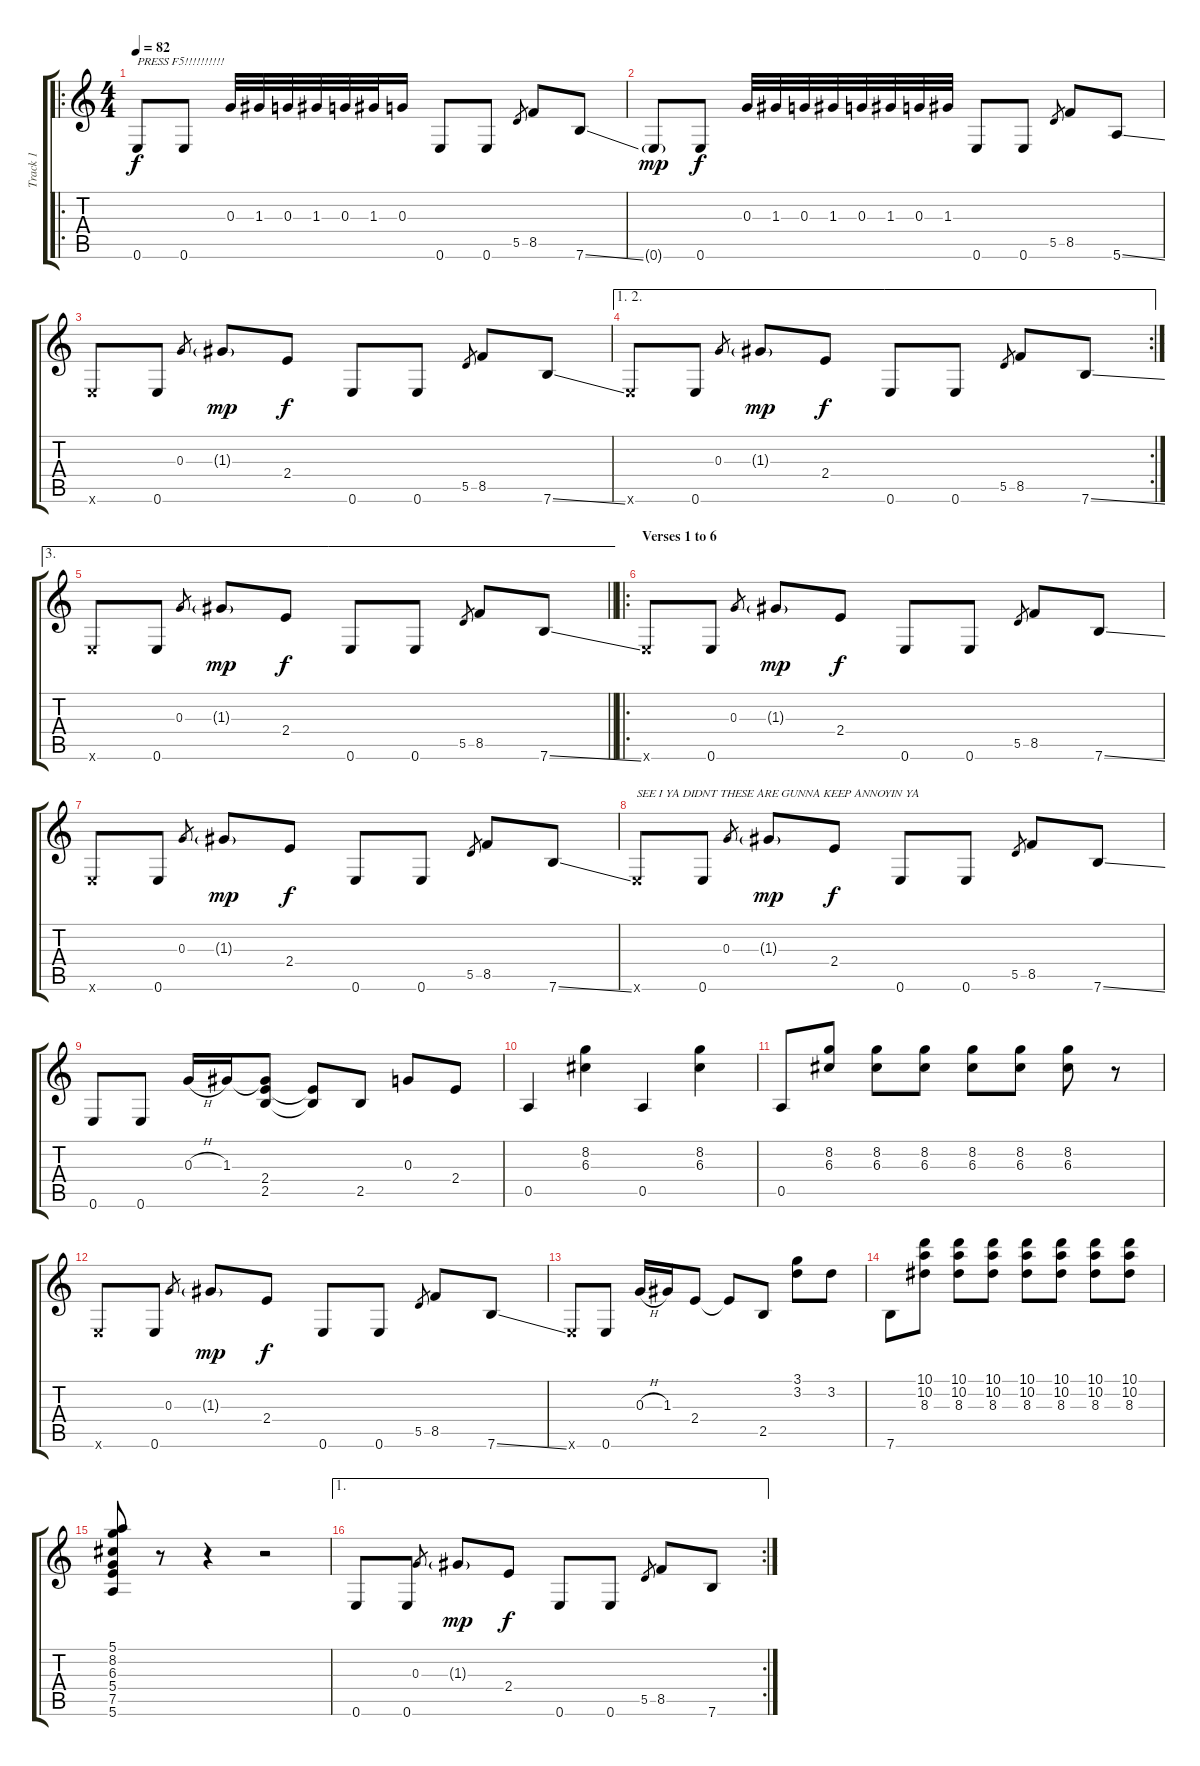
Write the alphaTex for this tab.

\track ("Track 1" "Track 1") {instrument electricguitarclean}
\staff {score tabs}
\tuning (E4 B3 G3 D3 A2 E2) {hide}
\ro
\ts (4 4)
\tempo 82
\clef g2
\ks c
0.6.8{txt "PRESS F5!!!!!!!!!!" dy f instrument electricguitarclean} 0.6.8 0.3.32 1.3.32 0.3.32 1.3.32 0.3.32 1.3.32 0.3.16 0.6.8 0.6.8 5.5.8{gr} 8.5.8 7.6{ss}.8 |
0.6{g}.8{dy mp} 0.6.8{dy f} 0.3.32 1.3.32 0.3.32 1.3.32 0.3.32 1.3.32 0.3.32 1.3.32 0.6.8 0.6.8 5.5.8{gr} 8.5.8 5.6{ss}.8 |
0.6{x}.8 0.6.8 0.3.8{gr} 1.3{g}.8{dy mp} 2.4.8{dy f} 0.6.8 0.6.8 5.5.8{gr} 8.5.8 7.6{ss}.8 |
\ae (1 2)
\rc 2
0.6{x}.8 0.6.8 0.3.8{gr} 1.3{g}.8{dy mp} 2.4.8{dy f} 0.6.8 0.6.8 5.5.8{gr} 8.5.8 7.6{ss}.8 |
\ae 3
\barLineRight lightlight
0.6{x}.8 0.6.8 0.3.8{gr} 1.3{g}.8{dy mp} 2.4.8{dy f} 0.6.8 0.6.8 5.5.8{gr} 8.5.8 7.6{ss}.8 |
\ro
\section ("" "Verses 1 to 6")
0.6{x}.8 0.6.8 0.3.8{gr} 1.3{g}.8{dy mp} 2.4.8{dy f} 0.6.8 0.6.8 5.5.8{gr} 8.5.8 7.6{ss}.8 |
0.6{x}.8 0.6.8 0.3.8{gr} 1.3{g}.8{dy mp} 2.4.8{dy f} 0.6.8 0.6.8 5.5.8{gr} 8.5.8 7.6{ss}.8 |
0.6{x}.8{txt "SEE I YA DIDNT THESE ARE GUNNA KEEP ANNOYIN YA"} 0.6.8 0.3.8{gr} 1.3{g}.8{dy mp} 2.4.8{dy f} 0.6.8 0.6.8 5.5.8{gr} 8.5.8 7.6{ss}.8 |
0.6.8 0.6.8 0.3{h}.16 1.3.16 (1.3{t} 2.4 2.5).8 (2.4{t} 2.5{t}).8 2.5.8 0.3.8 2.4.8 |
0.5.4 (8.2 6.3).4 0.5.4 (8.2 6.3).4 |
0.5.8 (8.2 6.3).8 (8.2 6.3).8 (8.2 6.3).8 (8.2 6.3).8 (8.2 6.3).8 (8.2 6.3).8 r.8 |
0.6{x}.8 0.6.8 0.3.8{gr} 1.3{g}.8{dy mp} 2.4.8{dy f} 0.6.8 0.6.8 5.5.8{gr} 8.5.8 7.6{ss}.8 |
0.6{x}.8 0.6.8 0.3{h}.16 1.3.16 2.4.8 2.4{t}.8 2.5.8 (3.1 3.2).8 3.2.8 |
7.6.8 (10.1 10.2 8.3).8 (10.1 10.2 8.3).8 (10.1 10.2 8.3).8 (10.1 10.2 8.3).8 (10.1 10.2 8.3).8 (10.1 10.2 8.3).8 (10.1 10.2 8.3).8 |
(5.1 8.2 6.3 5.4 7.5 5.6).8 r.8 r.4 r.2 |
\ae 1
\rc 2
0.6.8 0.6.8 0.3.8{gr} 1.3{g}.8{dy mp} 2.4.8{dy f} 0.6.8 0.6.8 5.5.8{gr} 8.5.8 7.6{ss}.8
